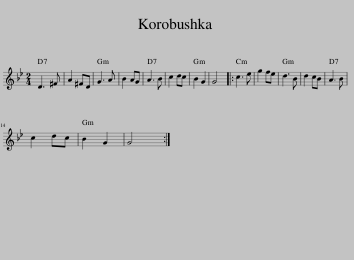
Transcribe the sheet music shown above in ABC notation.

X:1
L:1/8
M:2/4
I:linebreak $
K:Gmin
V:1 treble
V:1
 D3 ^F | A2 ^FD | G3 A | B2 AG | A3 B | %5
 c2 dc | B2 G2 | G4 |: c3 e | g2 fe | %10
 d3 B | d2 cB | A3 B |$ c2 dc | B2 G2 | %15
 G4 :| %16
